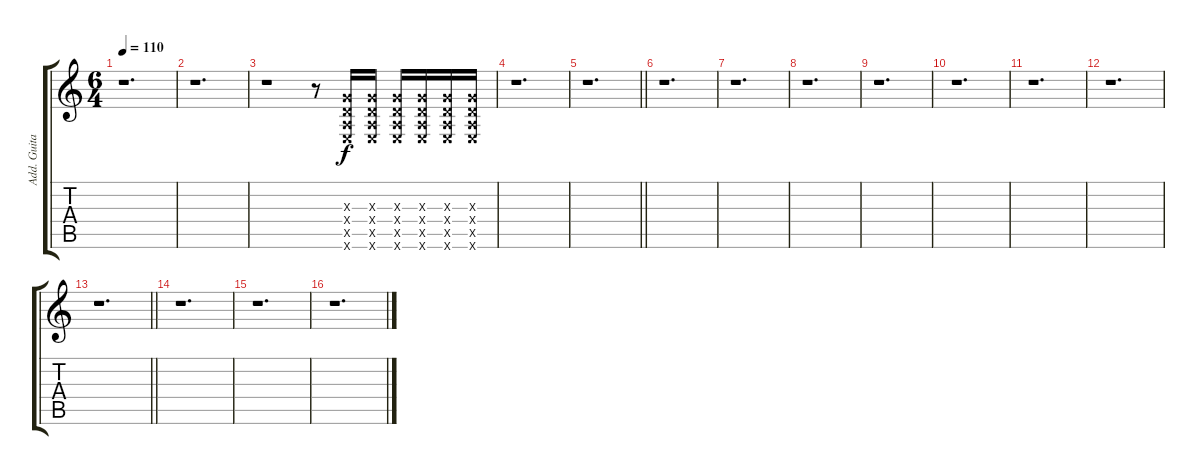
\track ("Add. Guitar 1" "Add. Guita") {instrument distortionguitar}
\staff {score tabs}
\tuning (E4 B3 G3 D3 A2 E2) {hide}
\ts (6 4)
\tempo 110
\clef g2
\ks c
r.1{d dy f} |
r.1{d} |
r.1 r.8 (0.3{x} 0.4{x} 0.5{x} 0.6{x}).16 (0.3{x} 0.4{x} 0.5{x} 0.6{x}).16 (0.3{x} 0.4{x} 0.5{x} 0.6{x}).16 (0.3{x} 0.4{x} 0.5{x} 0.6{x}).16 (0.3{x} 0.4{x} 0.5{x} 0.6{x}).16 (0.3{x} 0.4{x} 0.5{x} 0.6{x}).16 |
r.1{d} |
\barLineRight lightlight
r.1{d} |
r.1{d} |
r.1{d} |
r.1{d} |
r.1{d} |
r.1{d} |
r.1{d} |
r.1{d} |
\barLineRight lightlight
r.1{d} |
r.1{d} |
r.1{d} |
r.1{d}
